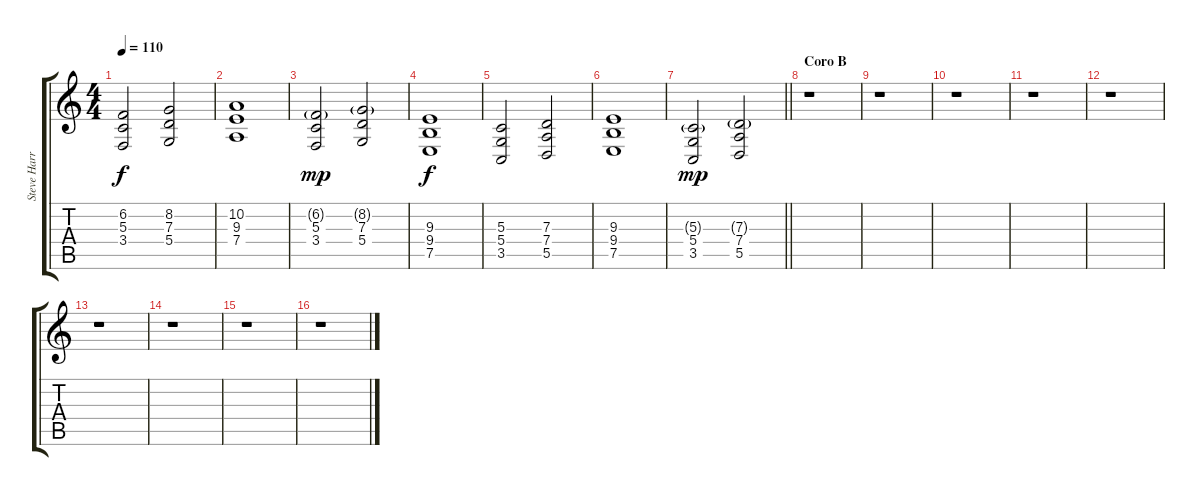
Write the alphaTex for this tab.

\track ("Steve Harris (Teclado)" "Steve Harr") {instrument stringensemble1}
\staff {score tabs}
\tuning (E4 B3 G3 D3 A2 E2) {hide}
\ts (4 4)
\tempo 110
\clef g2
\ks c
(6.2 5.3 3.4).2{dy f} (8.2 7.3 5.4).2 |
(10.2 9.3 7.4).1 |
(6.2{g} 5.3 3.4).2{dy mp} (8.2{g} 7.3 5.4).2 |
(9.3 9.4 7.5).1{dy f} |
(5.3 5.4 3.5).2 (7.3 7.4 5.5).2 |
(9.3 9.4 7.5).1 |
\barLineRight lightlight
(5.3{g} 5.4 3.5).2{dy mp} (7.3{g} 7.4 5.5).2 |
\section ("" "Coro B")
r.1 |
r.1 |
r.1 |
r.1 |
r.1 |
r.1 |
r.1 |
r.1 |
r.1
